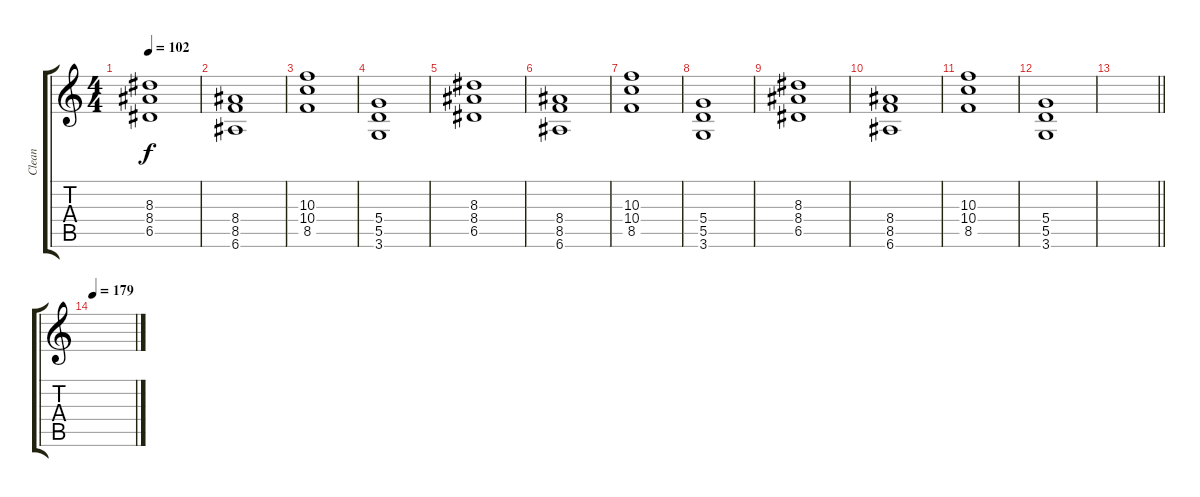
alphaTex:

\track ("Clean" "Clean") {instrument electricguitarclean}
\staff {score tabs}
\tuning (E4 B3 G3 D3 A2 E2) {hide}
\ts (4 4)
\tempo 102
\clef g2
\ks c
(8.3 8.4 6.5).1{dy f} |
(8.4 8.5 6.6).1 |
(10.3 10.4 8.5).1 |
(5.4 5.5 3.6).1 |
(8.3 8.4 6.5).1 |
(8.4 8.5 6.6).1 |
(10.3 10.4 8.5).1 |
(5.4 5.5 3.6).1 |
(8.3 8.4 6.5).1 |
(8.4 8.5 6.6).1 |
(10.3 10.4 8.5).1 |
(5.4 5.5 3.6).1 |
\barLineRight lightlight
|
\tempo 179
